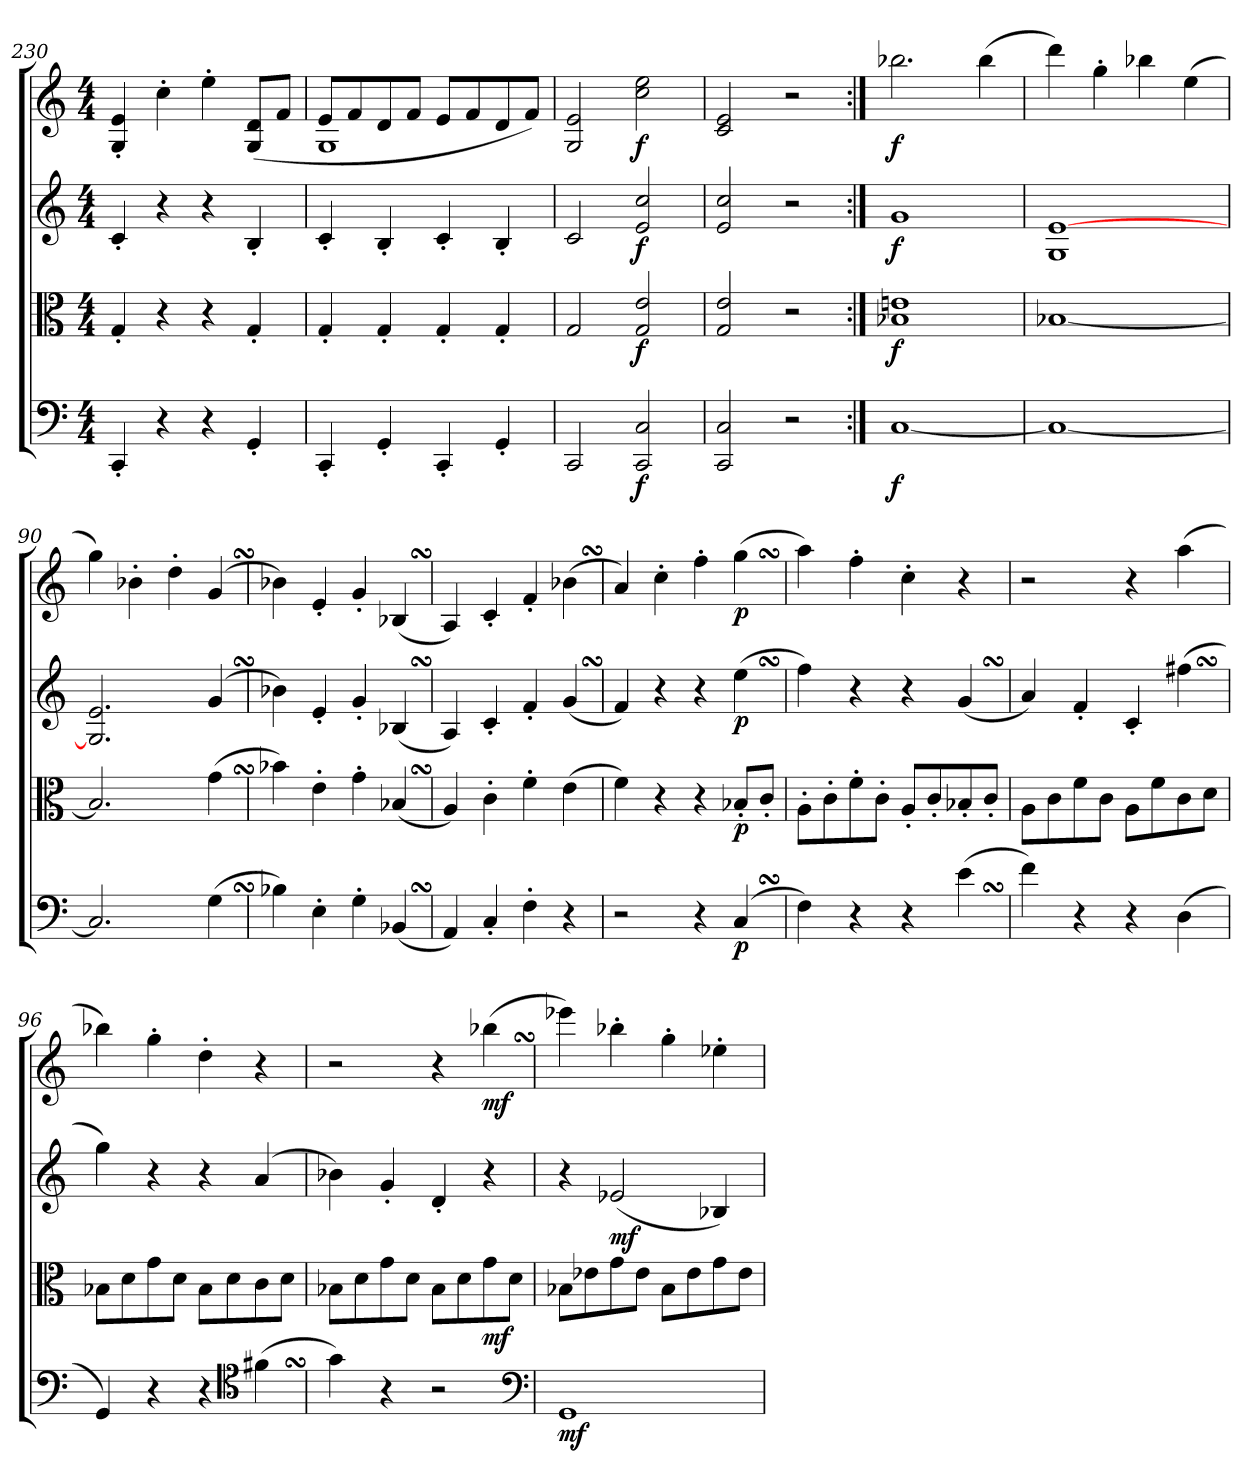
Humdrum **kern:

**kern	**dynam	**kern	**dynam	**kern	**dynam	**kern	**dynam
*part4	*part4	*part3	*part3	*part2	*part2	*part1	*part1
*staff4	*staff4	*staff3	*staff3	*staff2	*staff2	*staff1	*staff1
*clefF4	*	*clefC3	*	*clefG2	*	*clefG2	*
*k[]	*	*k[]	*	*k[]	*	*k[]	*
*C:	*	*C:	*	*C:	*	*C:	*
*M4/4	*	*M4/4	*	*M4/4	*	*M4/4	*
=230	=230	=230	=230	=230	=230	=230	=230
4CC'/	.	4G'/	.	4c'/	.	4G'/ 4e'/	.
4r	.	4r	.	4r	.	4cc'\	.
4r	.	4r	.	4r	.	4ee'\	.
4GG'/	.	4G'/	.	4B'/	.	(8G/ 8d/L	.
.	.	.	.	.	.	8f/J	.
=231	=231	=231	=231	=231	=231	=231	=231
*	*	*	*	*	*	*^	*
4CC'/	.	4G'/	.	4c'/	.	8e/L	1G\	.
.	.	.	.	.	.	8f/	.	.
4GG'/	.	4G'/	.	4B'/	.	8d/	.	.
.	.	.	.	.	.	8f/J	.	.
4CC'/	.	4G'/	.	4c'/	.	8e/L	.	.
.	.	.	.	.	.	8f/	.	.
4GG'/	.	4G'/	.	4B'/	.	8d/	.	.
.	.	.	.	.	.	8f/J)	.	.
*	*	*	*	*	*	*v	*v	*
=232	=232	=232	=232	=232	=232	=232	=232
2CC/	.	2G/	.	2c/	.	2G/ 2e/	.
2CC/ 2C/	f	2G/ 2e/	f	2e/ 2cc/	f	2cc\ 2ee\	f
=233	=233	=233	=233	=233	=233	=233	=233
2CC/ 2C/	.	2G/ 2e/	.	2e/ 2cc/	.	2c/ 2e/	.
2r	.	2r	.	2r	.	2r	.
=:|!	=:|!	=:|!	=:|!	=:|!	=:|!	=:|!	=:|!
[1C/	f	1B-X\ 1en\	f	1g/	f	2.bb-X\	f
.	.	.	.	.	.	(4bb-\	.
=89	=89	=89	=89	=89	=89	=89	=89
1C/_	.	[1B-X/	.	1G/ [1e/	.	4ddd\)	.
.	.	.	.	.	.	4gg'\	.
.	.	.	.	.	.	4bb-X\	.
.	.	.	.	.	.	(4ee\	.
=90	=90	=90	=90	=90	=90	=90	=90
2.C/]	.	2.B-/]	.	2.G]/ 2.e/	.	4gg\)	.
.	.	.	.	.	.	4b-X'\	.
.	.	.	.	.	.	4dd'\	.
(4GSSS\	.	(4gSSS\	.	(4gSSS/	.	(4gSSS/	.
=91	=91	=91	=91	=91	=91	=91	=91
4B-X\)	.	4b-X\)	.	4b-X\)	.	4b-X\)	.
4E'\	.	4e'\	.	4e'/	.	4e'/	.
4G'\	.	4g'\	.	4g'/	.	4g'/	.
(4BB-XSSs/	.	(4B-XSSs/	.	(4B-XSSs/	.	(4B-XSSs/	.
=92	=92	=92	=92	=92	=92	=92	=92
4AA/)	.	4A/)	.	4A/)	.	4A/)	.
4C'/	.	4c'\	.	4c'/	.	4c'/	.
4F'\	.	4f'\	.	4f'/	.	4f'/	.
4r	.	(4e\	.	(4gSSS/	.	(4b-XSSs\	.
=93	=93	=93	=93	=93	=93	=93	=93
2r	.	4f\)	.	4f/)	.	4a/)	.
.	.	4r	.	4r	.	4cc'\	.
4r	.	4r	.	4r	.	4ff'\	.
(4CSSs/	p	8B-X'/L	p	(4eeSsS\	p	(4ggSSS\	p
.	.	8c'/J	.	.	.	.	.
=94	=94	=94	=94	=94	=94	=94	=94
4F\)	.	8A'\L	.	4ff\)	.	4aa\)	.
.	.	8c'\	.	.	.	.	.
4r	.	8f'\	.	4r	.	4ff'\	.
.	.	8c'\J	.	.	.	.	.
4r	.	8A'/L	.	4r	.	4cc'\	.
.	.	8c'/	.	.	.	.	.
(4eSsS\	.	8B-X'/	.	(4gSSS/	.	4r	.
.	.	8c'/J	.	.	.	.	.
=95	=95	=95	=95	=95	=95	=95	=95
4f\)	.	8A\L	.	4a/)	.	2r	.
.	.	8c\	.	.	.	.	.
4r	.	8f\	.	4f'/	.	.	.
.	.	8c\J	.	.	.	.	.
4r	.	8A\L	.	4c'/	.	4r	.
.	.	8f\	.	.	.	.	.
(4D\	.	8c\	.	(4ff#XSsS\	.	(4aa\	.
.	.	8d\J	.	.	.	.	.
=96	=96	=96	=96	=96	=96	=96	=96
4GG/)	.	8B-X\L	.	4gg\)	.	4bb-X\)	.
.	.	8d\	.	.	.	.	.
4r	.	8g\	.	4r	.	4gg'\	.
.	.	8d\J	.	.	.	.	.
4r	.	8B-\L	.	4r	.	4dd'\	.
.	.	8d\	.	.	.	.	.
*clefC4	*	*	*	*	*	*	*
(4f#XSsS\	.	8c\	.	(4a/	.	4r	.
.	.	8d\J	.	.	.	.	.
=97	=97	=97	=97	=97	=97	=97	=97
4g\)	.	8B-X\L	.	4b-X\)	.	2r	.
.	.	8d\	.	.	.	.	.
4r	.	8g\	.	4g'/	.	.	.
.	.	8d\J	.	.	.	.	.
2r	.	8B-\L	.	4d'/	.	4r	.
.	.	8d\	.	.	.	.	.
.	.	8g\	mf	4r	.	(4bb-XSSs\	mf
.	.	8d\J	.	.	.	.	.
*clefF4	*	*	*	*	*	*	*
=98	=98	=98	=98	=98	=98	=98	=98
1GG/	mf	8B-X\L	.	4r	.	4eee-X\)	.
.	.	8e-X\	.	.	.	.	.
.	.	8g\	.	(2e-X/	mf	4bb-X'\	.
.	.	8e-\J	.	.	.	.	.
.	.	8B-\L	.	.	.	4gg'\	.
.	.	8e-\	.	.	.	.	.
.	.	8g\	.	4B-X/)	.	4ee-X'\	.
.	.	8e-\J	.	.	.	.	.
=	=	=	=	=	=	=	=
*-	*-	*-	*-	*-	*-	*-	*-
